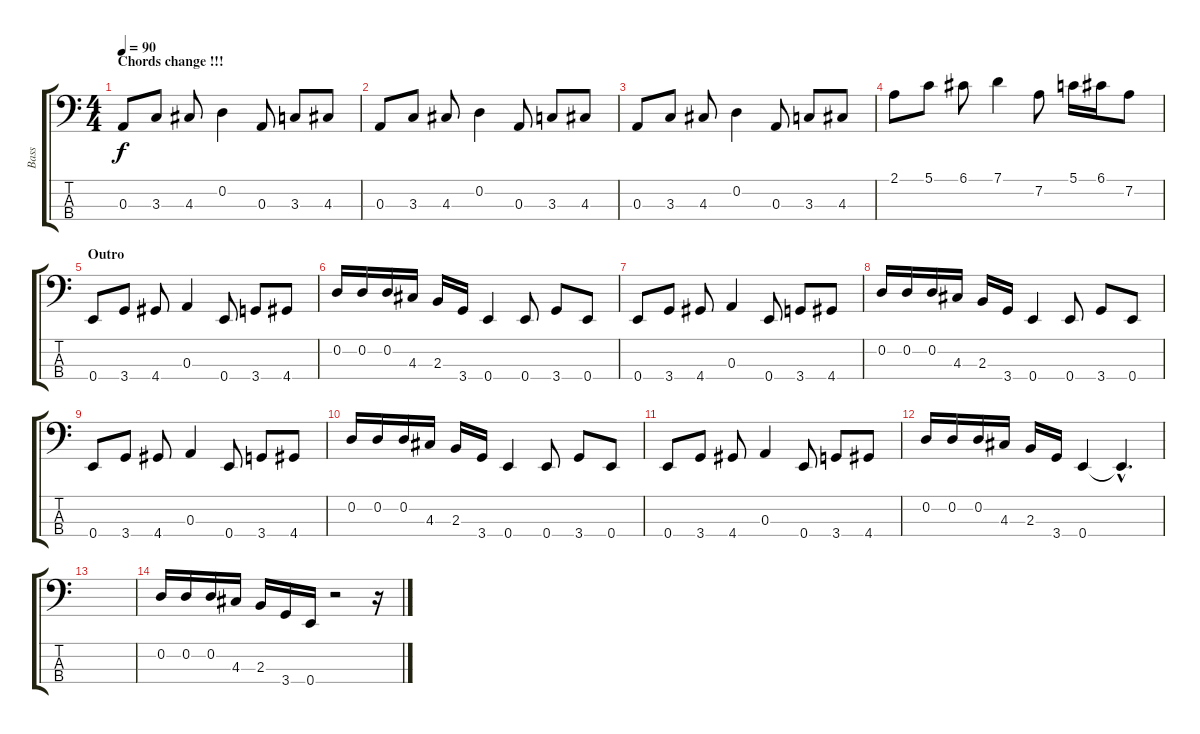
\track ("Bass" "Bass") {instrument electricbassfinger}
\staff {score tabs}
\tuning (G2 D2 A1 E1) {hide}
\ts (4 4)
\section ("" "Chords change !!!")
\tempo 90
\clef f4
\ks c
0.3.8{dy f} 3.3.8 4.3.8 0.2.4 0.3.8 3.3.8 4.3.8 |
0.3.8 3.3.8 4.3.8 0.2.4 0.3.8 3.3.8 4.3.8 |
0.3.8 3.3.8 4.3.8 0.2.4 0.3.8 3.3.8 4.3.8 |
2.1.8 5.1.8 6.1.8 7.1.4 7.2.8 5.1.16 6.1.16 7.2.8 |
\section ("" "Outro")
0.4.8 3.4.8 4.4.8 0.3.4 0.4.8 3.4.8 4.4.8 |
0.2.16 0.2.16 0.2.16 4.3.16 2.3.16 3.4.16 0.4.4 0.4.8 3.4.8 0.4.8 |
0.4.8 3.4.8 4.4.8 0.3.4 0.4.8 3.4.8 4.4.8 |
0.2.16 0.2.16 0.2.16 4.3.16 2.3.16 3.4.16 0.4.4 0.4.8 3.4.8 0.4.8 |
0.4.8 3.4.8 4.4.8 0.3.4 0.4.8 3.4.8 4.4.8 |
0.2.16 0.2.16 0.2.16 4.3.16 2.3.16 3.4.16 0.4.4 0.4.8 3.4.8 0.4.8 |
0.4.8 3.4.8 4.4.8 0.3.4 0.4.8 3.4.8 4.4.8 |
0.2.16 0.2.16 0.2.16 4.3.16 2.3.16 3.4.16 0.4.4 0.4{hac t}.4{d} |
|
0.2.16 0.2.16 0.2.16 4.3.16 2.3.16 3.4.16 0.4.16 r.2 r.16
